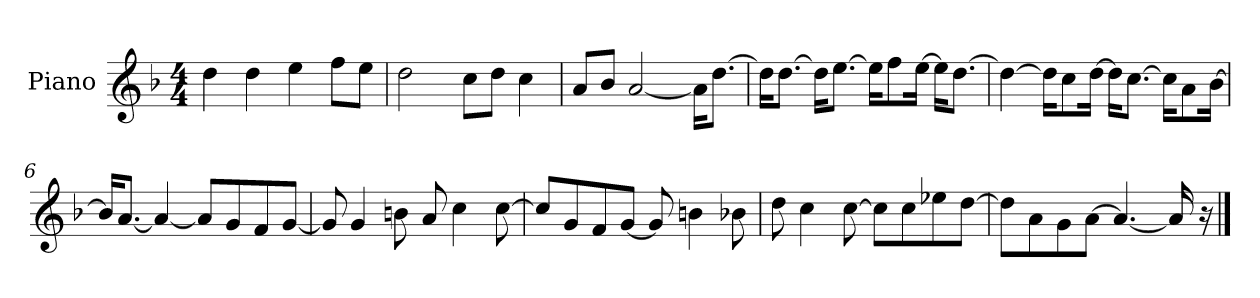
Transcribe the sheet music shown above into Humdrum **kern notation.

**kern
*part1
*staff1
*I"Piano
*I'P-no
*clefG2
*k[b-]
*M4/4
*MM90
=1
4dd\
4dd\
4ee\
8ff\L
8ee\J
=2
2dd\
8cc\L
8dd\J
4cc\
=3
8a/L
8b-/J
[2a/
16a\KL]
[8.dd\J
=4
16dd\KL]
[8.dd\J
16dd\KL]
[8.ee\J
16ee\KL]
8ff\
[16ee\Jk
16ee\KL]
[8.dd\J
=5
4dd\_
16dd\KL]
8cc\
[16dd\Jk
16dd\KL]
[8.cc\J
16cc\KL]
8a\
[16b-\Jk
!!LO:LB:g=z
=6
16b-/KL]
[8.a/J
4a/_
8a/L]
8g/
8f/
[8g/J
=7
8g/]
4g/
8bn\
8a/
4cc\
[8cc\
=8
8cc/L]
8g/
8f/
[8g/J
8g/]
4bn\
8b-X\
=9
8dd\
4cc\
[8cc\
8cc\L]
8cc\
8ee-X\
[8dd\J
=10
8dd\L]
8a\
8g\
[8a\J
4.a/_
16a/]
16r
==
*-
